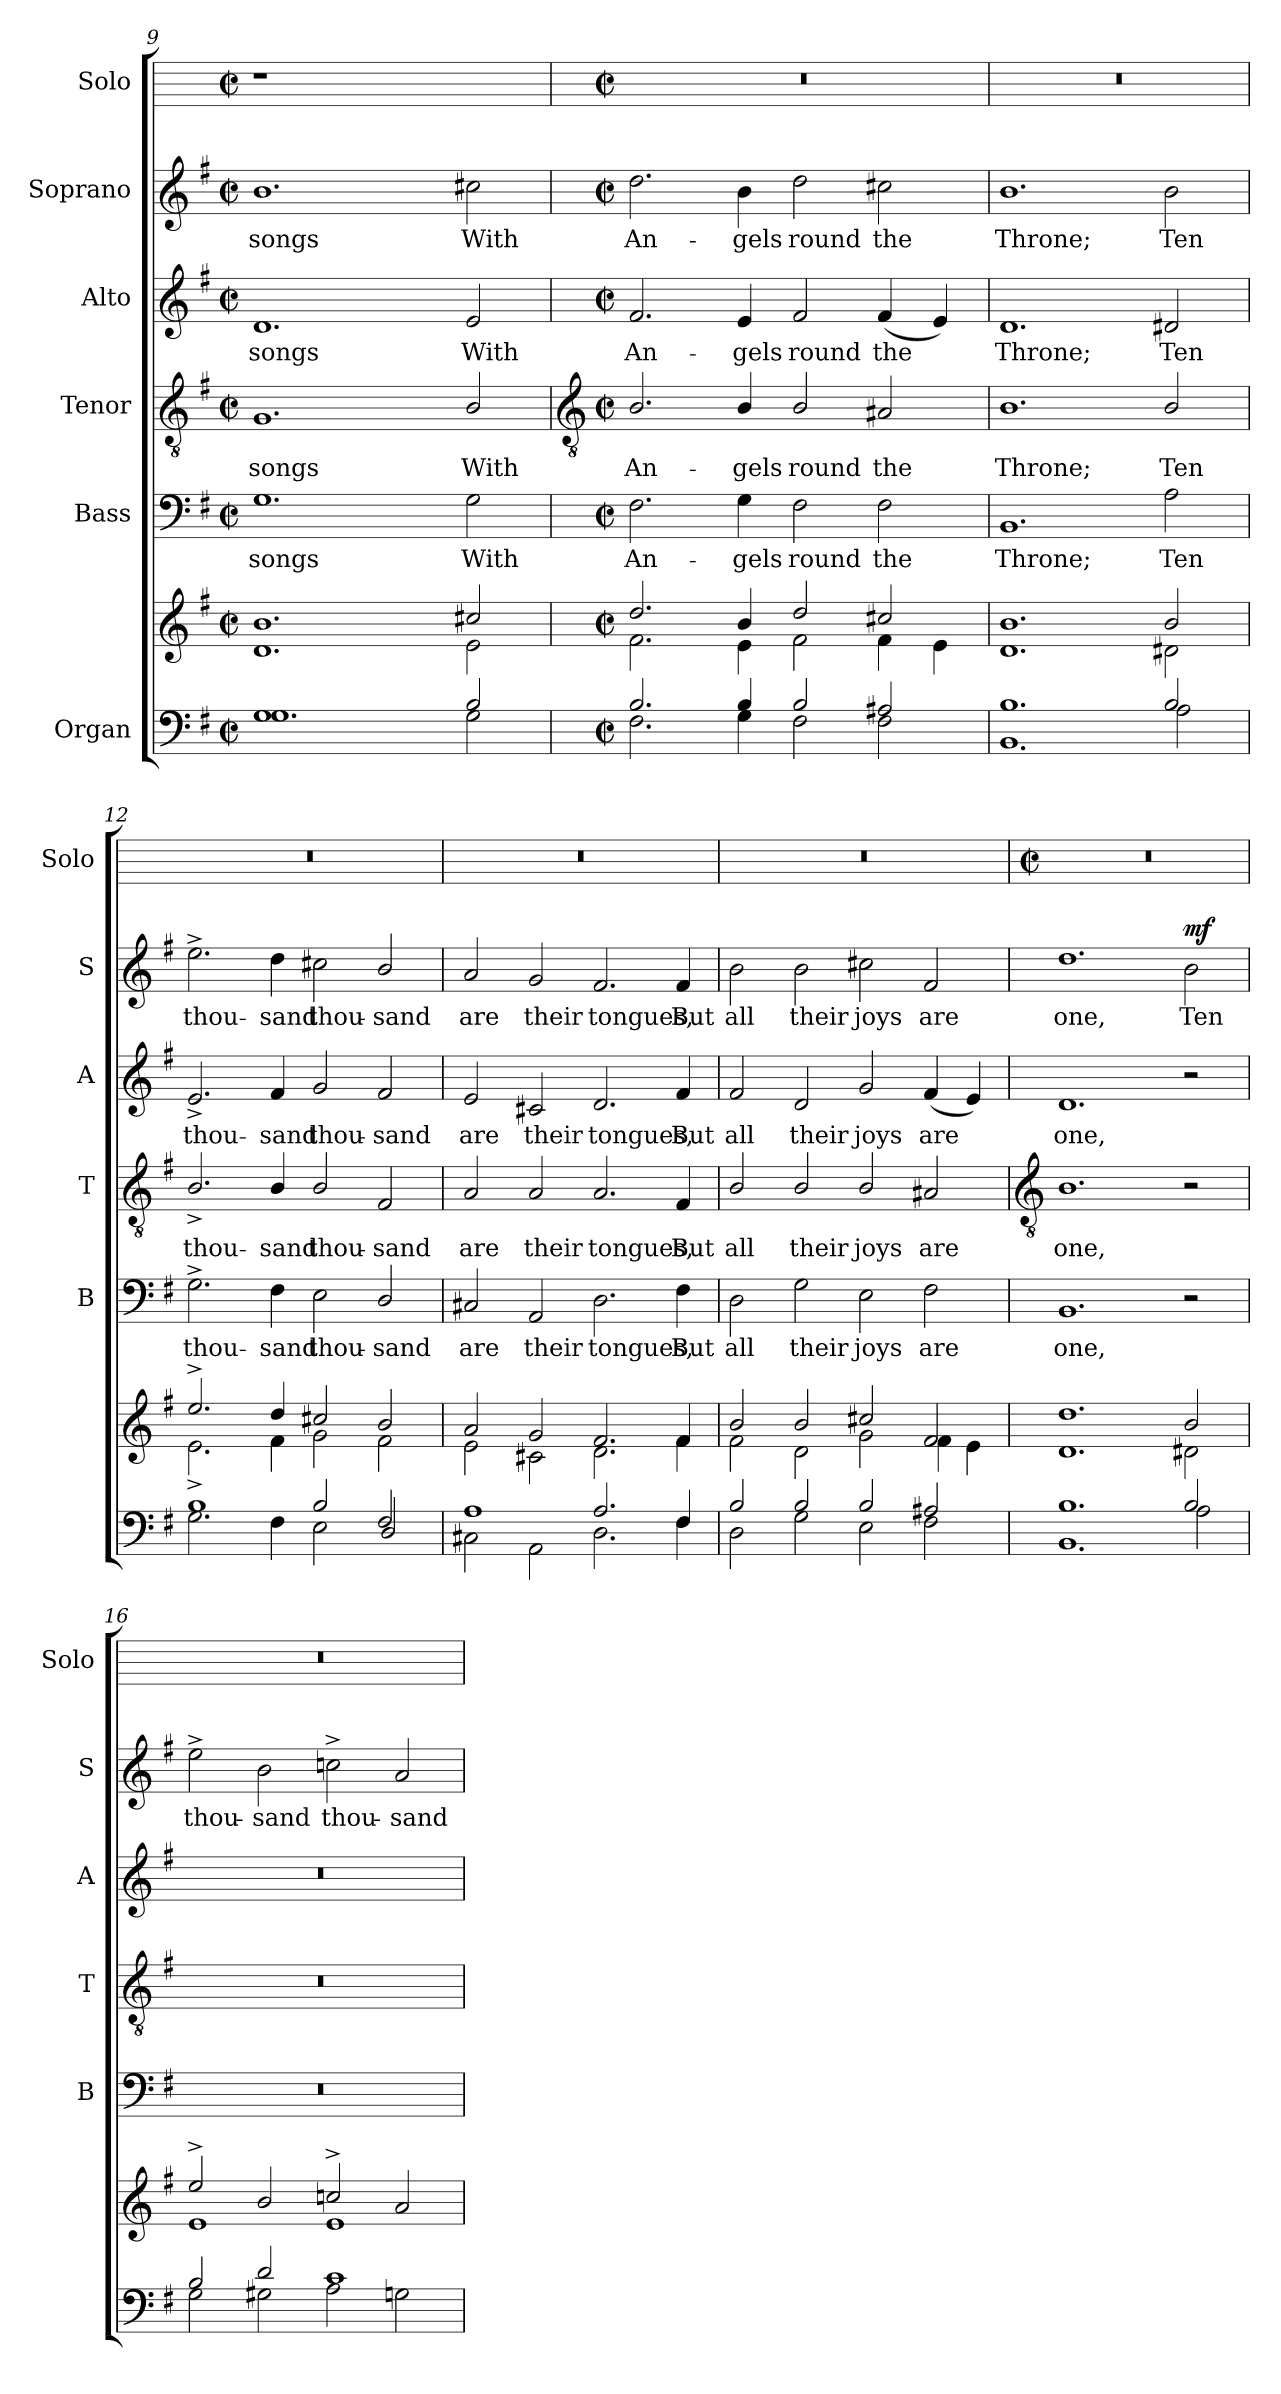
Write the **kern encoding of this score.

**kern	**kern	**dynam	**kern	**text	**kern	**text	**kern	**text	**kern	**text	**dynam	**kern
*part6	*part6	*part6	*part5	*part5	*part4	*part4	*part3	*part3	*part2	*part2	*part2	*part1
*staff7	*staff6	*staff6/7	*staff5	*staff5	*staff4	*staff4	*staff3	*staff3	*staff2	*staff2	*staff2	*staff1
*I"Organ	*	*	*I"Bass	*	*I"Tenor	*	*I"Alto	*	*I"Soprano	*	*	*I"Solo
*	*	*	*I'B	*	*I'T	*	*I'A	*	*I'S	*	*	*I'Solo
*clefF4	*clefG2	*	*clefF4	*	*clefGv2	*	*clefG2	*	*clefG2	*	*	*
*k[f#]	*k[f#]	*	*k[f#]	*	*k[f#]	*	*k[f#]	*	*k[f#]	*	*	*
*G:	*G:	*	*G:	*	*G:	*	*G:	*	*G:	*	*	*
*M4/2	*M4/2	*	*M4/2	*	*M4/2	*	*M4/2	*	*M4/2	*	*	*M2/2
*met(c|)	*met(c|)	*	*met(c|)	*	*met(c|)	*	*met(c|)	*	*met(c|)	*	*	*met(c|)
=9	=9	=9	=9	=9	=9	=9	=9	=9	=9	=9	=9	=9
*^	*^	*	*	*	*	*	*	*	*	*	*	*
!	!	!	!	!	!	!LO:LY:b	!	!LO:LY:b	!	!LO:LY:b	!	!LO:LY:b	!	!
1.G/	1.G\	1.b/	1.d\	.	1.G	songs	1.G	songs	1.d	songs	1.b	songs	.	1r
.	.	.	.	.	.	.	.	.	.	.	.	.	.	1ryy
!	!	!	!	!	!	!LO:LY:b	!	!LO:LY:b	!	!LO:LY:b	!	!LO:LY:b	!	!
2B/	2G\	2cc#X/	2e\	.	2G	With	2B/	With	2e	With	2cc#X	With	.	.
!!LO:LB:g=z
=10	=10	=10	=10	=10	=10	=10	=10	=10	=10	=10	=10	=10	=10	=10
*	*	*	*	*	*	*	*clefGv2	*	*	*	*	*	*	*
*M4/2	*	*M4/2	*	*	*M4/2	*	*M4/2	*	*M4/2	*	*M4/2	*	*	*M4/2
*met(c|)	*	*met(c|)	*	*	*met(c|)	*	*met(c|)	*	*met(c|)	*	*met(c|)	*	*	*met(c|)
!	!	!	!	!	!	!LO:LY:b	!	!LO:LY:b	!	!LO:LY:b	!	!LO:LY:b	!	!
2.B/	2.F#\	2.dd/	2.f#\	.	2.F#	An-	2.B/	An-	2.f#	An-	2.dd	An-	.	0r
!	!	!	!	!	!	!LO:LY:b	!	!LO:LY:b	!	!LO:LY:b	!	!LO:LY:b	!	!
4B/	4G\	4b/	4e\	.	4G	-gels	4B/	-gels	4e	-gels	4b	-gels	.	.
!	!	!	!	!	!	!LO:LY:b	!	!LO:LY:b	!	!LO:LY:b	!	!LO:LY:b	!	!
2B/	2F#\	2dd/	2f#\	.	2F#	round	2B/	round	2f#	round	2dd	round	.	.
!	!	!	!	!	!	!LO:LY:b	!	!LO:LY:b	!	!LO:LY:b	!	!LO:LY:b	!	!
2A#X/	2F#\	2cc#X/	4f#\	.	2F#	the	2A#X	the	(<4f#	the	2cc#X	the	.	.
.	.	.	4e\	.	.	.	.	.	4e)	.	.	.	.	.
=11	=11	=11	=11	=11	=11	=11	=11	=11	=11	=11	=11	=11	=11	=11
!	!	!	!	!	!	!LO:LY:b	!	!LO:LY:b	!	!LO:LY:b	!	!LO:LY:b	!	!
1.B/	1.BB\	1.b/	1.d\	.	1.BB	Throne;	1.B	Throne;	1.d	Throne;	1.b	Throne;	.	0r
!	!	!	!	!	!	!LO:LY:b	!	!LO:LY:b	!	!LO:LY:b	!	!LO:LY:b	!	!
2B/	2A\	2b/	2d#X\	.	2A	Ten	2B/	Ten	2d#X	Ten	2b	Ten	.	.
=12	=12	=12	=12	=12	=12	=12	=12	=12	=12	=12	=12	=12	=12	=12
!	!	!	!	!	!	!LO:LY:b	!	!LO:LY:b	!	!LO:LY:b	!	!LO:LY:b	!	!
1B/	2.G\	2.ee^/	2.e^\	.	2.G^	thou-	2.B^/	thou-	2.e^	thou-	2.ee^	thou-	.	0r
!	!	!	!	!	!	!LO:LY:b	!	!LO:LY:b	!	!LO:LY:b	!	!LO:LY:b	!	!
.	4F#\	4dd/	4f#\	.	4F#	-sand	4B/	-sand	4f#	-sand	4dd	-sand	.	.
!	!	!	!	!	!	!LO:LY:b	!	!LO:LY:b	!	!LO:LY:b	!	!LO:LY:b	!	!
2B/	2E\	2cc#X/	2g\	.	2E	thou-	2B/	thou-	2g	thou-	2cc#X	thou-	.	.
!	!	!	!	!	!	!LO:LY:b	!	!LO:LY:b	!	!LO:LY:b	!	!LO:LY:b	!	!
2F#/	2D/	2b/	2f#\	.	2D/	-sand	2F#	-sand	2f#	-sand	2b/	-sand	.	.
=13	=13	=13	=13	=13	=13	=13	=13	=13	=13	=13	=13	=13	=13	=13
!	!	!	!	!	!	!LO:LY:b	!	!LO:LY:b	!	!LO:LY:b	!	!LO:LY:b	!	!
1A/	2C#X\	2a/	2e\	.	2C#X	are	2A	are	2e	are	2a	are	.	0r
!	!	!	!	!	!	!LO:LY:b	!	!LO:LY:b	!	!LO:LY:b	!	!LO:LY:b	!	!
.	2AA\	2g/	2c#X\	.	2AA	their	2A	their	2c#X	their	2g	their	.	.
!	!	!	!	!	!	!LO:LY:b	!	!LO:LY:b	!	!LO:LY:b	!	!LO:LY:b	!	!
2.A/	2.D\	2.f#/	2.d\	.	2.D	tongues,	2.A	tongues,	2.d	tongues,	2.f#	tongues,	.	.
!	!	!	!	!	!	!LO:LY:b	!	!LO:LY:b	!	!LO:LY:b	!	!LO:LY:b	!	!
4F#/	4F#\	4f#/	4f#\	.	4F#	But	4F#	But	4f#	But	4f#	But	.	.
=14	=14	=14	=14	=14	=14	=14	=14	=14	=14	=14	=14	=14	=14	=14
!	!	!	!	!	!	!LO:LY:b	!	!LO:LY:b	!	!LO:LY:b	!	!LO:LY:b	!	!
2B/	2D\	2b/	2f#\	.	2D	all	2B/	all	2f#	all	2b	all	.	0r
!	!	!	!	!	!	!LO:LY:b	!	!LO:LY:b	!	!LO:LY:b	!	!LO:LY:b	!	!
2B/	2G\	2b/	2d\	.	2G	their	2B/	their	2d	their	2b	their	.	.
!	!	!	!	!	!	!LO:LY:b	!	!LO:LY:b	!	!LO:LY:b	!	!LO:LY:b	!	!
2B/	2E\	2cc#X/	2g\	.	2E	joys	2B/	joys	2g	joys	2cc#X	joys	.	.
!	!	!	!	!	!	!LO:LY:b	!	!LO:LY:b	!	!LO:LY:b	!	!LO:LY:b	!	!
2A#X/	2F#\	2f#/	4f#\	.	2F#	are	2A#X	are	(<4f#	are	2f#	are	.	.
.	.	.	4e\	.	.	.	.	.	4e)	.	.	.	.	.
!!LO:LB:g=z
=15	=15	=15	=15	=15	=15	=15	=15	=15	=15	=15	=15	=15	=15	=15
*	*	*	*	*	*	*	*clefGv2	*	*	*	*	*	*	*
*	*	*	*	*	*	*	*	*	*	*	*	*	*	*M4/2
*	*	*	*	*	*	*	*	*	*	*	*	*	*	*met(c|)
!	!	!	!	!	!	!LO:LY:b	!	!LO:LY:b	!	!LO:LY:b	!	!LO:LY:b	!	!
1.B/	1.BB\	1.dd/	1.d\	.	1.BB	one,	1.B	one,	1.d	one,	1.dd	one,	.	0r
!	!	!	!	!LO:DY:b=2	!	!	!	!	!	!	!	!LO:LY:b	!	!
!	!	!	!	!LO:DY:n=1:b=2	!	!	!	!	!	!	!	!	!	!
!	!	!	!	!LO:DY:n=2:b	!	!	!	!	!	!	!	!	!	!
!	!	!	!	!LO:DY:n=3:b	!	!	!	!	!	!	!	!	!LO:DY:b	!
2B/	2A\	2b/	2d#X\	mf mf mf mf	2r	.	2r	.	2r	.	2b	Ten	mf	.
=16	=16	=16	=16	=16	=16	=16	=16	=16	=16	=16	=16	=16	=16	=16
!	!	!	!	!	!	!	!	!	!	!	!	!LO:LY:b	!	!
2B/	2G\	2ee^/	1e\	.	0r	.	0r	.	0r	.	2ee^	thou-	.	0r
!	!	!	!	!	!	!	!	!	!	!	!	!LO:LY:b	!	!
2d/	2G#X\	2b/	.	.	.	.	.	.	.	.	2b	-sand	.	.
!	!	!	!	!	!	!	!	!	!	!	!	!LO:LY:b	!	!
1c/	2A\	2ccn^/	1e\	.	.	.	.	.	.	.	2ccn^	thou-	.	.
!	!	!	!	!	!	!	!	!	!	!	!	!LO:LY:b	!	!
.	2Gn\	2a/	.	.	.	.	.	.	.	.	2a	-sand	.	.
*v	*v	*	*	*	*	*	*	*	*	*	*	*	*	*
*	*v	*v	*	*	*	*	*	*	*	*	*	*	*
=	=	=	=	=	=	=	=	=	=	=	=	=
*-	*-	*-	*-	*-	*-	*-	*-	*-	*-	*-	*-	*-
